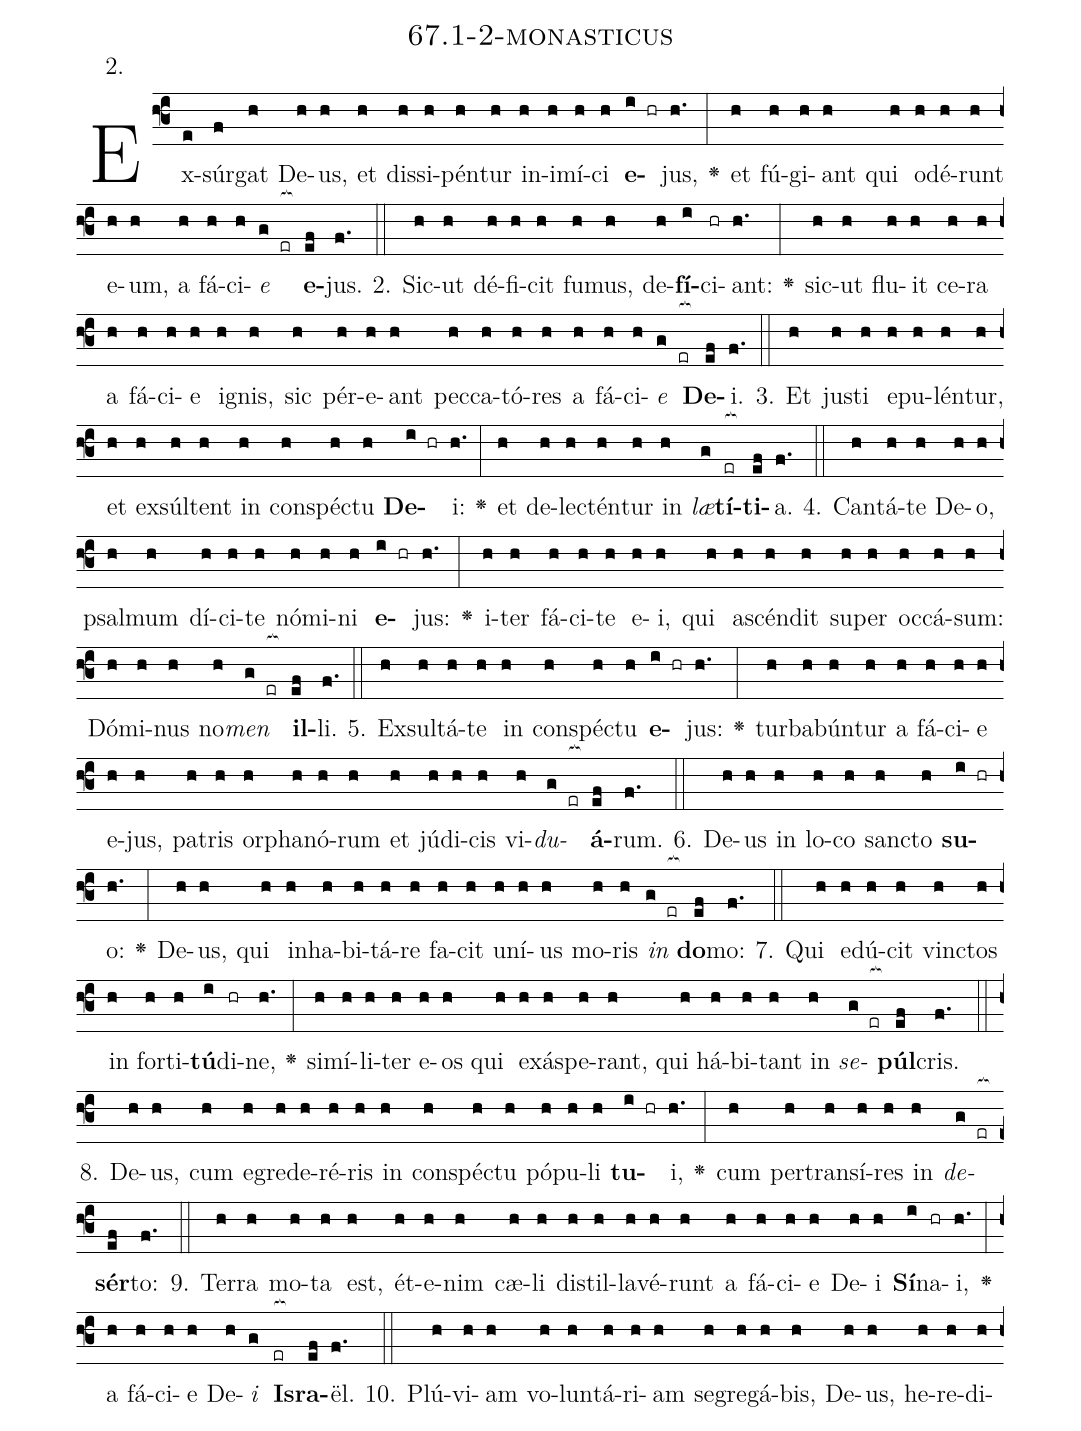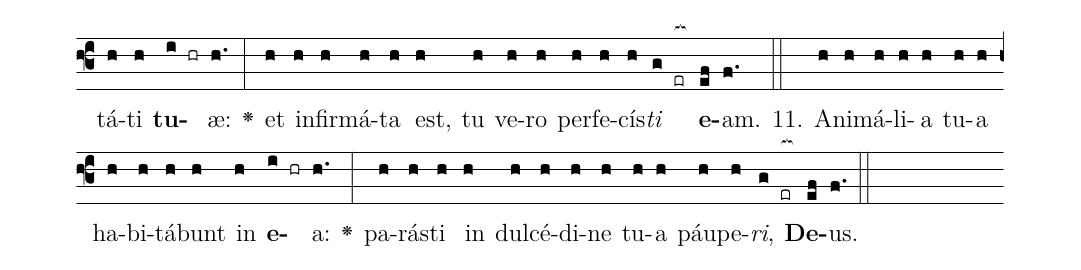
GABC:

name: 67.1-2-monasticus;
annotation: 2.;
%%
(f3)Ex(e)súr(f)gat(h) De(h)us,(h) et(h) dis(h)si(h)pén(h)tur(h) in(h)i(h)mí(h)ci(h) <b>e</b>(i hr)jus,(h.) <v>\greheightstar</v>(:) et(h) fú(h)gi(h)ant(h) qui(h) o(h)dé(h)runt(h) e(h)um,(h) a(h) fá(h)ci(h)<i>e</i>(g er[ocb:1{]) <b>e</b>(ef[ocb:0}])jus.(f.) (::)
2. Sic(h)ut(h) dé(h)fi(h)cit(h) fu(h)mus,(h) de(h)<b>fí</b>(i)ci(hr)ant:(h.) <v>\greheightstar</v>(:) sic(h)ut(h) flu(h)it(h) ce(h)ra(h) a(h) fá(h)ci(h)e(h) i(h)gnis,(h) sic(h) pér(h)e(h)ant(h) pec(h)ca(h)tó(h)res(h) a(h) fá(h)ci(h)<i>e</i>(g er[ocb:1{]) <b>De</b>(ef[ocb:0}])i.(f.) (::)
3. Et(h) jus(h)ti(h) e(h)pu(h)lén(h)tur,(h) et(h) ex(h)súl(h)tent(h) in(h) con(h)spéc(h)tu(h) <b>De</b>(i hr)i:(h.) <v>\greheightstar</v>(:) et(h) de(h)lec(h)tén(h)tur(h) in(h) <i>læ</i>(g)<b>tí</b>(er[ocb:1{])<b>ti</b>(ef[ocb:0}])a.(f.) (::)
4. Can(h)tá(h)te(h) De(h)o,(h) psal(h)mum(h) dí(h)ci(h)te(h) nó(h)mi(h)ni(h) <b>e</b>(i hr)jus:(h.) <v>\greheightstar</v>(:) i(h)ter(h) fá(h)ci(h)te(h) e(h)i,(h) qui(h) a(h)scén(h)dit(h) su(h)per(h) oc(h)cá(h)sum:(h) Dó(h)mi(h)nus(h) no(h)<i>men</i>(g er[ocb:1{]) <b>il</b>(ef[ocb:0}])li.(f.) (::)
5. Ex(h)sul(h)tá(h)te(h) in(h) con(h)spéc(h)tu(h) <b>e</b>(i hr)jus:(h.) <v>\greheightstar</v>(:) tur(h)ba(h)bún(h)tur(h) a(h) fá(h)ci(h)e(h) e(h)jus,(h) pa(h)tris(h) or(h)pha(h)nó(h)rum(h) et(h) jú(h)di(h)cis(h) vi(h)<i>du</i>(g er[ocb:1{])<b>á</b>(ef[ocb:0}])rum.(f.) (::)
6. De(h)us(h) in(h) lo(h)co(h) sanc(h)to(h) <b>su</b>(i hr)o:(h.) <v>\greheightstar</v>(:) De(h)us,(h) qui(h) in(h)ha(h)bi(h)tá(h)re(h) fa(h)cit(h) u(h)ní(h)us(h) mo(h)ris(h) <i>in</i>(g er[ocb:1{]) <b>do</b>(ef[ocb:0}])mo:(f.) (::)
7. Qui(h) e(h)dú(h)cit(h) vinc(h)tos(h) in(h) for(h)ti(h)<b>tú</b>(i)di(hr)ne,(h.) <v>\greheightstar</v>(:) si(h)mí(h)li(h)ter(h) e(h)os(h) qui(h) ex(h)ás(h)pe(h)rant,(h) qui(h) há(h)bi(h)tant(h) in(h) <i>se</i>(g er[ocb:1{])<b>púl</b>(ef[ocb:0}])cris.(f.) (::)
8. De(h)us,(h) cum(h) e(h)gre(h)de(h)ré(h)ris(h) in(h) con(h)spéc(h)tu(h) pó(h)pu(h)li(h) <b>tu</b>(i hr)i,(h.) <v>\greheightstar</v>(:) cum(h) per(h)trans(h)í(h)res(h) in(h) <i>de</i>(g er[ocb:1{])<b>sér</b>(ef[ocb:0}])to:(f.) (::)
9. Ter(h)ra(h) mo(h)ta(h) est,(h) ét(h)e(h)nim(h) cæ(h)li(h) di(h)stil(h)la(h)vé(h)runt(h) a(h) fá(h)ci(h)e(h) De(h)i(h) <b>Sí</b>(i)na(hr)i,(h.) <v>\greheightstar</v>(:) a(h) fá(h)ci(h)e(h) De(h)<i>i</i>(g) <b>Is</b>(er[ocb:1{])<b>ra</b>(ef[ocb:0}])ël.(f.) (::)
10. Plú(h)vi(h)am(h) vo(h)lun(h)tá(h)ri(h)am(h) se(h)gre(h)gá(h)bis,(h) De(h)us,(h) he(h)re(h)di(h)tá(h)ti(h) <b>tu</b>(i hr)æ:(h.) <v>\greheightstar</v>(:) et(h) in(h)fir(h)má(h)ta(h) est,(h) tu(h) ve(h)ro(h) per(h)fe(h)cís(h)<i>ti</i>(g er[ocb:1{]) <b>e</b>(ef[ocb:0}])am.(f.) (::)
11. A(h)ni(h)má(h)li(h)a(h) tu(h)a(h) ha(h)bi(h)tá(h)bunt(h) in(h) <b>e</b>(i hr)a:(h.) <v>\greheightstar</v>(:) pa(h)rás(h)ti(h) in(h) dul(h)cé(h)di(h)ne(h) tu(h)a(h) páu(h)pe(h)<i>ri</i>,(g er[ocb:1{]) <b>De</b>(ef[ocb:0}])us.(f.) (::)
